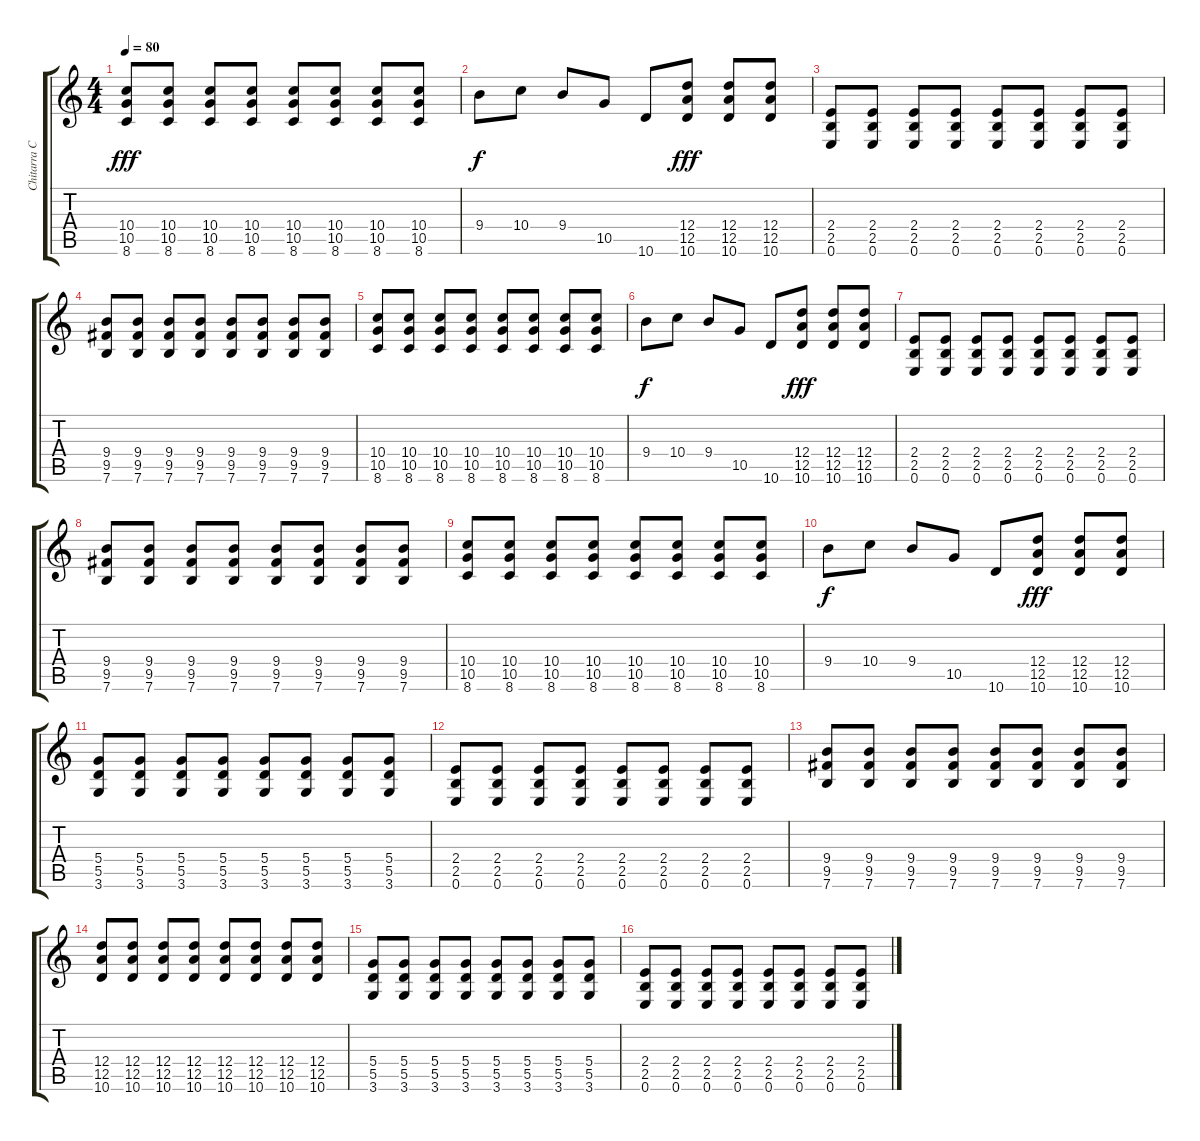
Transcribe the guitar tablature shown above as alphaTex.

\track ("Chitarra Chorus" "Chitarra C") {instrument distortionguitar}
\staff {score tabs}
\tuning (E4 B3 G3 D3 A2 E2) {hide}
\ts (4 4)
\tempo 80
\clef g2
\ks c
(10.4 10.5 8.6).8{dy fff} (10.4 10.5 8.6).8 (10.4 10.5 8.6).8 (10.4 10.5 8.6).8 (10.4 10.5 8.6).8 (10.4 10.5 8.6).8 (10.4 10.5 8.6).8 (10.4 10.5 8.6).8 |
9.4.8{dy f} 10.4.8 9.4.8 10.5.8 10.6.8 (12.4 12.5 10.6).8{dy fff} (12.4 12.5 10.6).8 (12.4 12.5 10.6).8 |
(2.4 2.5 0.6).8 (2.4 2.5 0.6).8 (2.4 2.5 0.6).8 (2.4 2.5 0.6).8 (2.4 2.5 0.6).8 (2.4 2.5 0.6).8 (2.4 2.5 0.6).8 (2.4 2.5 0.6).8 |
(9.4 9.5 7.6).8 (9.4 9.5 7.6).8 (9.4 9.5 7.6).8 (9.4 9.5 7.6).8 (9.4 9.5 7.6).8 (9.4 9.5 7.6).8 (9.4 9.5 7.6).8 (9.4 9.5 7.6).8 |
(10.4 10.5 8.6).8 (10.4 10.5 8.6).8 (10.4 10.5 8.6).8 (10.4 10.5 8.6).8 (10.4 10.5 8.6).8 (10.4 10.5 8.6).8 (10.4 10.5 8.6).8 (10.4 10.5 8.6).8 |
9.4.8{dy f} 10.4.8 9.4.8 10.5.8 10.6.8 (12.4 12.5 10.6).8{dy fff} (12.4 12.5 10.6).8 (12.4 12.5 10.6).8 |
(2.4 2.5 0.6).8 (2.4 2.5 0.6).8 (2.4 2.5 0.6).8 (2.4 2.5 0.6).8 (2.4 2.5 0.6).8 (2.4 2.5 0.6).8 (2.4 2.5 0.6).8 (2.4 2.5 0.6).8 |
(9.4 9.5 7.6).8 (9.4 9.5 7.6).8 (9.4 9.5 7.6).8 (9.4 9.5 7.6).8 (9.4 9.5 7.6).8 (9.4 9.5 7.6).8 (9.4 9.5 7.6).8 (9.4 9.5 7.6).8 |
(10.4 10.5 8.6).8 (10.4 10.5 8.6).8 (10.4 10.5 8.6).8 (10.4 10.5 8.6).8 (10.4 10.5 8.6).8 (10.4 10.5 8.6).8 (10.4 10.5 8.6).8 (10.4 10.5 8.6).8 |
9.4.8{dy f} 10.4.8 9.4.8 10.5.8 10.6.8 (12.4 12.5 10.6).8{dy fff} (12.4 12.5 10.6).8 (12.4 12.5 10.6).8 |
(5.4 5.5 3.6).8 (5.4 5.5 3.6).8 (5.4 5.5 3.6).8 (5.4 5.5 3.6).8 (5.4 5.5 3.6).8 (5.4 5.5 3.6).8 (5.4 5.5 3.6).8 (5.4 5.5 3.6).8 |
(2.4 2.5 0.6).8 (2.4 2.5 0.6).8 (2.4 2.5 0.6).8 (2.4 2.5 0.6).8 (2.4 2.5 0.6).8 (2.4 2.5 0.6).8 (2.4 2.5 0.6).8 (2.4 2.5 0.6).8 |
(9.4 9.5 7.6).8 (9.4 9.5 7.6).8 (9.4 9.5 7.6).8 (9.4 9.5 7.6).8 (9.4 9.5 7.6).8 (9.4 9.5 7.6).8 (9.4 9.5 7.6).8 (9.4 9.5 7.6).8 |
(12.4 12.5 10.6).8 (12.4 12.5 10.6).8 (12.4 12.5 10.6).8 (12.4 12.5 10.6).8 (12.4 12.5 10.6).8 (12.4 12.5 10.6).8 (12.4 12.5 10.6).8 (12.4 12.5 10.6).8 |
(5.4 5.5 3.6).8 (5.4 5.5 3.6).8 (5.4 5.5 3.6).8 (5.4 5.5 3.6).8 (5.4 5.5 3.6).8 (5.4 5.5 3.6).8 (5.4 5.5 3.6).8 (5.4 5.5 3.6).8 |
(2.4 2.5 0.6).8 (2.4 2.5 0.6).8 (2.4 2.5 0.6).8 (2.4 2.5 0.6).8 (2.4 2.5 0.6).8 (2.4 2.5 0.6).8 (2.4 2.5 0.6).8 (2.4 2.5 0.6).8
